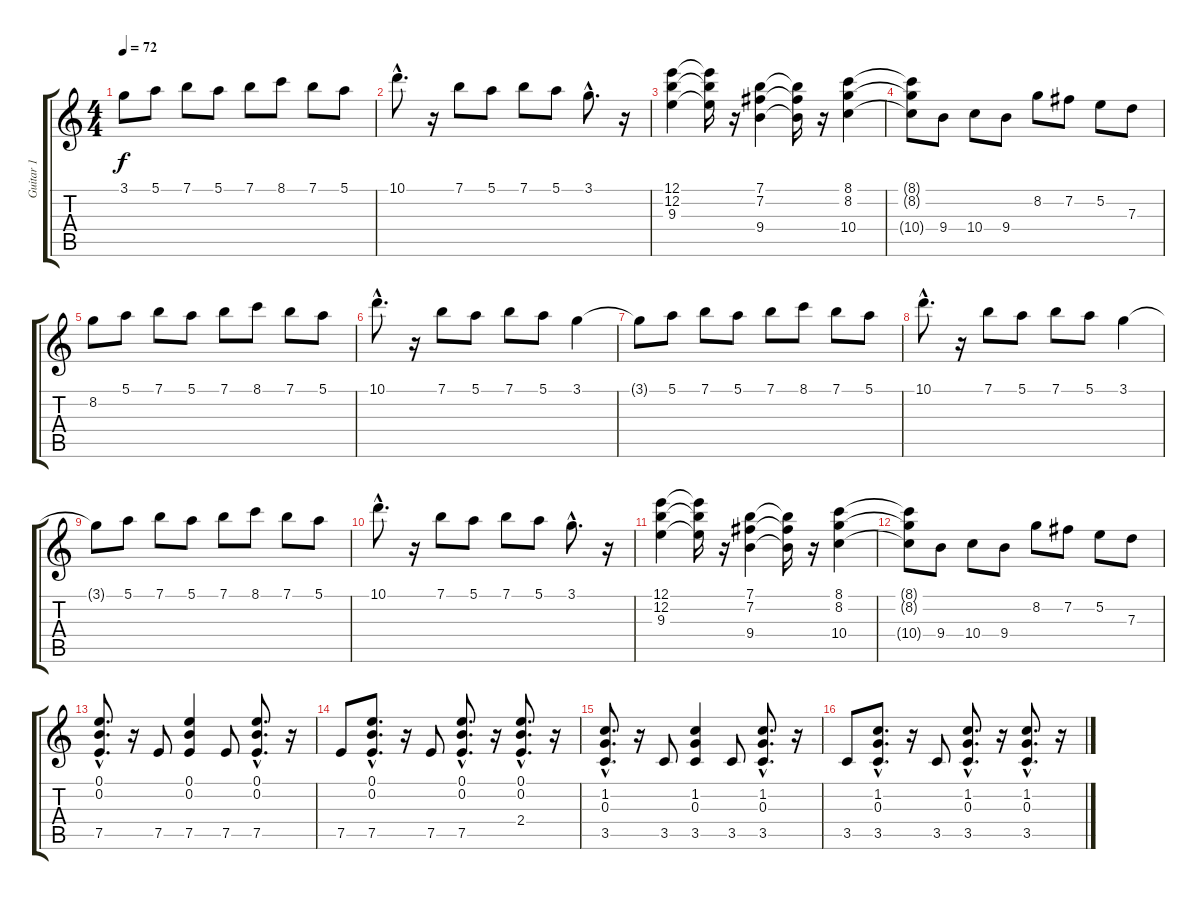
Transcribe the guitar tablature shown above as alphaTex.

\track ("Guitar 1" "Guitar 1") {instrument electricguitarjazz}
\staff {score tabs}
\tuning (E4 B3 G3 D3 A2 E2) {hide}
\ts (4 4)
\tempo 72
\clef g2
\ks c
3.1{t}.8{dy f} 5.1.8 7.1.8 5.1.8 7.1.8 8.1.8 7.1.8 5.1.8 |
10.1{hac}.8{d} r.16 7.1.8 5.1.8 7.1.8 5.1.8 3.1{hac}.8{d} r.16 |
(12.1 12.2 9.3).4 (12.1{t} 12.2{t} 9.3{t}).16 r.16 (7.1 7.2 9.4).4 (7.1{t} 7.2{t} 9.4{t}).16 r.16 (8.1 8.2 10.4).4 |
(8.1{t} 8.2{t} 10.4{t}).8 9.4.8 10.4.8 9.4.8 8.2.8 7.2.8 5.2.8 7.3.8 |
8.2.8 5.1.8 7.1.8 5.1.8 7.1.8 8.1.8 7.1.8 5.1.8 |
10.1{hac}.8{d} r.16 7.1.8 5.1.8 7.1.8 5.1.8 3.1.4 |
3.1{t}.8 5.1.8 7.1.8 5.1.8 7.1.8 8.1.8 7.1.8 5.1.8 |
10.1{hac}.8{d} r.16 7.1.8 5.1.8 7.1.8 5.1.8 3.1.4 |
3.1{t}.8 5.1.8 7.1.8 5.1.8 7.1.8 8.1.8 7.1.8 5.1.8 |
10.1{hac}.8{d} r.16 7.1.8 5.1.8 7.1.8 5.1.8 3.1{hac}.8{d} r.16 |
(12.1 12.2 9.3).4 (12.1{t} 12.2{t} 9.3{t}).16 r.16 (7.1 7.2 9.4).4 (7.1{t} 7.2{t} 9.4{t}).16 r.16 (8.1 8.2 10.4).4 |
(8.1{t} 8.2{t} 10.4{t}).8 9.4.8 10.4.8 9.4.8 8.2.8 7.2.8 5.2.8 7.3.8 |
(0.1{hac} 0.2{hac} 7.5{hac}).8{d} r.16 7.5.8 (0.1 0.2 7.5).4 7.5.8 (0.1{hac} 0.2{hac} 7.5{hac}).8{d} r.16 |
7.5.8 (0.1{hac} 0.2{hac} 7.5{hac}).8{d} r.16 7.5.8 (0.1{hac} 0.2{hac} 7.5{hac}).8{d} r.16 (0.1{hac} 0.2{hac} 2.4{hac}).8{d} r.16 |
(1.2{hac} 0.3{hac} 3.5{hac}).8{d} r.16 3.5.8 (1.2 0.3 3.5).4 3.5.8 (1.2{hac} 0.3{hac} 3.5{hac}).8{d} r.16 |
3.5.8 (1.2{hac} 0.3{hac} 3.5{hac}).8{d} r.16 3.5.8 (1.2{hac} 0.3{hac} 3.5{hac}).8{d} r.16 (1.2{hac} 0.3{hac} 3.5{hac}).8{d} r.16
